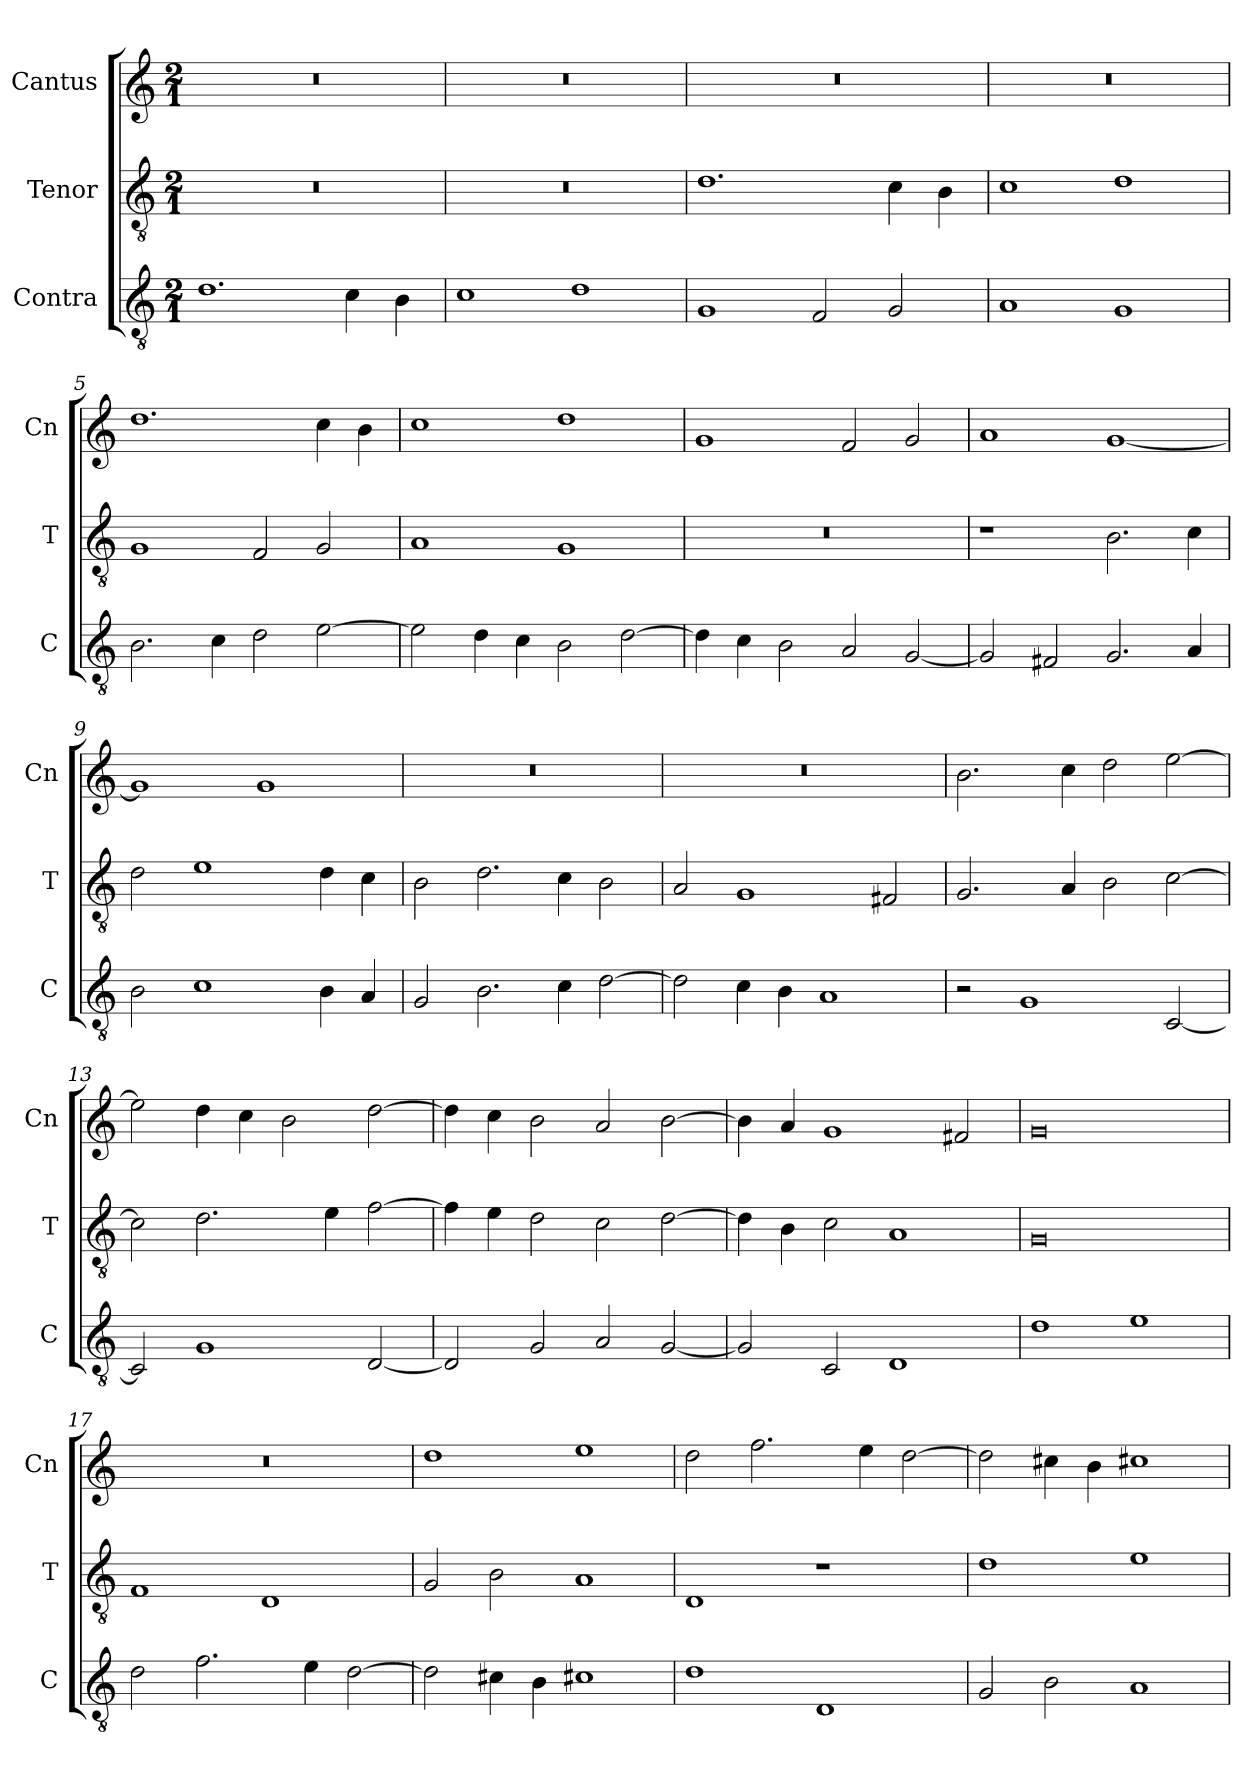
**kern	**kern	**kern
*part3	*part2	*part1
*staff3	*staff2	*staff1
*I"Contra	*I"Tenor	*I"Cantus
*I'C	*I'T	*I'Cn
*clefGv2	*clefGv2	*clefG2
*k[]	*k[]	*k[]
*M2/1	*M2/1	*M2/1
=1	=1	=1
1.d	0r	0r
4c\	.	.
4B\	.	.
=2	=2	=2
1c	0r	0r
1d	.	.
=3	=3	=3
1G	1.d	0r
2F/	.	.
2G/	4c\	.
.	4B\	.
=4	=4	=4
1A	1c	0r
1G	1d	.
=5	=5	=5
2.B\	1G	1.dd
4c\	.	.
2d\	2F/	.
[2e\	2G/	4cc\
.	.	4b\
=6	=6	=6
2e\]	1A	1cc
4d\	.	.
4c\	.	.
2B\	1G	1dd
[2d\	.	.
=7	=7	=7
4d\]	0r	1g
4c\	.	.
2B\	.	.
2A/	.	2f/
[2G/	.	2g/
=8	=8	=8
2G/]	1r	1a
2F#X/	.	.
2.G/	2.B\	[1g
4A/	4c\	.
=9	=9	=9
2B\	2d\	1g]
1c	1e	.
.	.	1g
4B\	4d\	.
4A/	4c\	.
=10	=10	=10
2G/	2B\	0r
2.B\	2.d\	.
4c\	4c\	.
[2d\	2B\	.
=11	=11	=11
2d\]	2A/	0r
4c\	1G	.
4B\	.	.
1A	.	.
.	2F#X/	.
=12	=12	=12
2r	2.G/	2.b\
1G	.	.
.	4A/	4cc\
.	2B\	2dd\
[2C/	[2c\	[2ee\
=13	=13	=13
2C/]	2c\]	2ee\]
1G	2.d\	4dd\
.	.	4cc\
.	.	2b\
.	4e\	.
[2D/	[2f\	[2dd\
=14	=14	=14
2D/]	4f\]	4dd\]
.	4e\	4cc\
2G/	2d\	2b\
2A/	2c\	2a/
[2G/	[2d\	[2b\
=15	=15	=15
2G/]	4d\]	4b\]
.	4B\	4a/
2C/	2c\	1g
1D	1A	.
.	.	2f#X/
=16	=16	=16
1d	0G	0g
1e	.	.
=17	=17	=17
2d\	1F	0r
2.f\	.	.
.	1D	.
4e\	.	.
[2d\	.	.
=18	=18	=18
2d\]	2G/	1dd
4c#X\	2B\	.
4B\	.	.
1c#X	1A	1ee
=19	=19	=19
1d	1D	2dd\
.	.	2.ff\
1D	1r	.
.	.	4ee\
.	.	[2dd\
=20	=20	=20
2G/	1d	2dd\]
2B\	.	4cc#X\
.	.	4b\
1A	1e	1cc#X
=	=	=
*-	*-	*-
